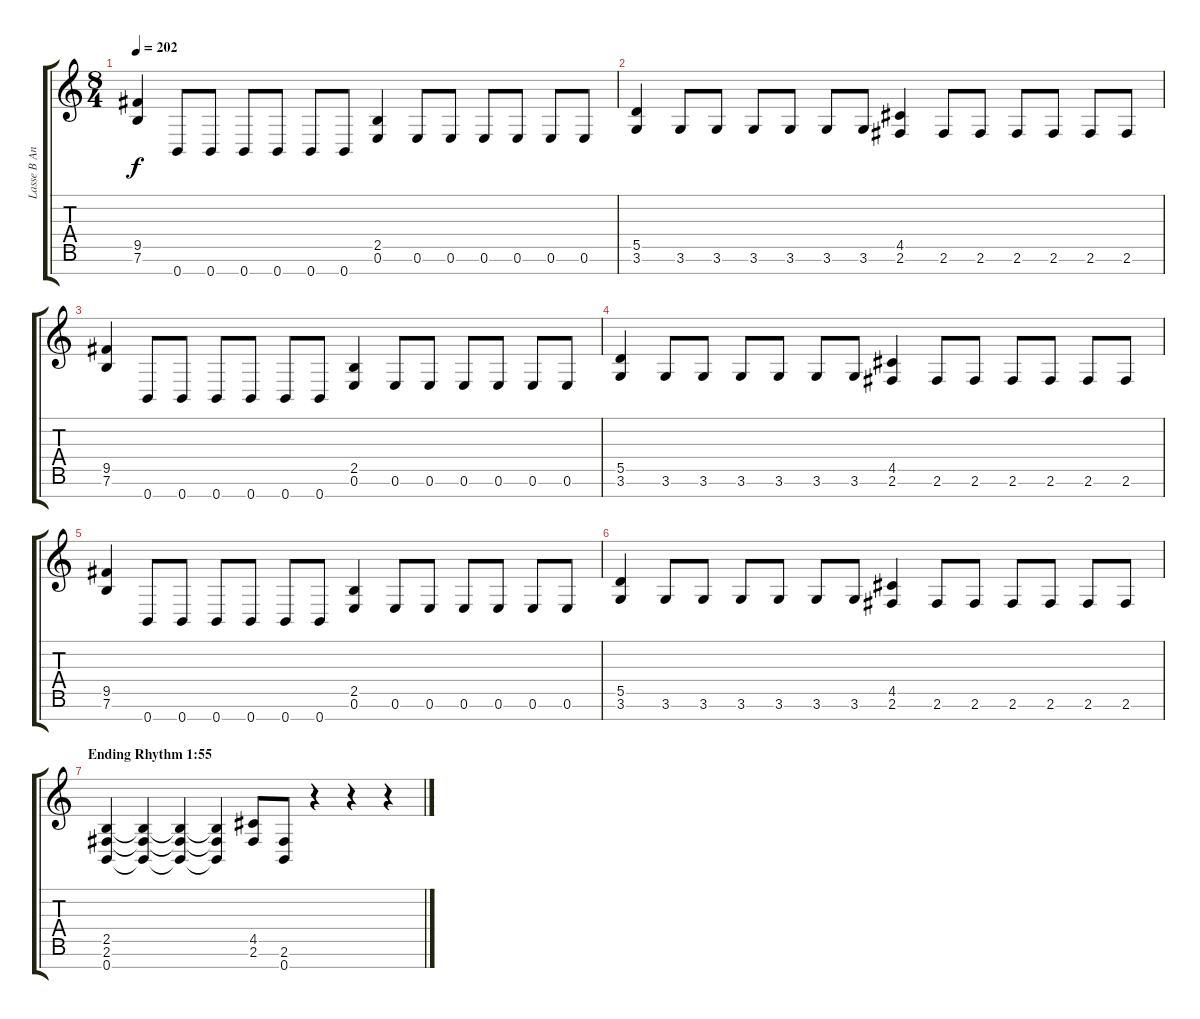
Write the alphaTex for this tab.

\track ("Lasse B Ange" "Lasse B An") {instrument distortionguitar}
\staff {score tabs}
\tuning (E4 B3 G3 D3 A2 E2 B1) {hide}
\ts (8 4)
\tempo 202
\clef g2
\ks c
(9.5 7.6).4{dy f} 0.7.8 0.7.8 0.7.8 0.7.8 0.7.8 0.7.8 (2.5 0.6).4 0.6.8 0.6.8 0.6.8 0.6.8 0.6.8 0.6.8 |
(5.5 3.6).4 3.6.8 3.6.8 3.6.8 3.6.8 3.6.8 3.6.8 (4.5 2.6).4 2.6.8 2.6.8 2.6.8 2.6.8 2.6.8 2.6.8 |
(9.5 7.6).4 0.7.8 0.7.8 0.7.8 0.7.8 0.7.8 0.7.8 (2.5 0.6).4 0.6.8 0.6.8 0.6.8 0.6.8 0.6.8 0.6.8 |
(5.5 3.6).4 3.6.8 3.6.8 3.6.8 3.6.8 3.6.8 3.6.8 (4.5 2.6).4 2.6.8 2.6.8 2.6.8 2.6.8 2.6.8 2.6.8 |
(9.5 7.6).4 0.7.8 0.7.8 0.7.8 0.7.8 0.7.8 0.7.8 (2.5 0.6).4 0.6.8 0.6.8 0.6.8 0.6.8 0.6.8 0.6.8 |
(5.5 3.6).4 3.6.8 3.6.8 3.6.8 3.6.8 3.6.8 3.6.8 (4.5 2.6).4 2.6.8 2.6.8 2.6.8 2.6.8 2.6.8 2.6.8 |
\section ("" "Ending Rhythm 1:55")
(2.5 2.6 0.7).4 (2.5{t} 2.6{t} 0.7{t}).4 (2.5{t} 2.6{t} 0.7{t}).4 (2.5{t} 2.6{t} 0.7{t}).4 (4.5 2.6).8 (2.6 0.7).8 r.4 r.4 r.4
